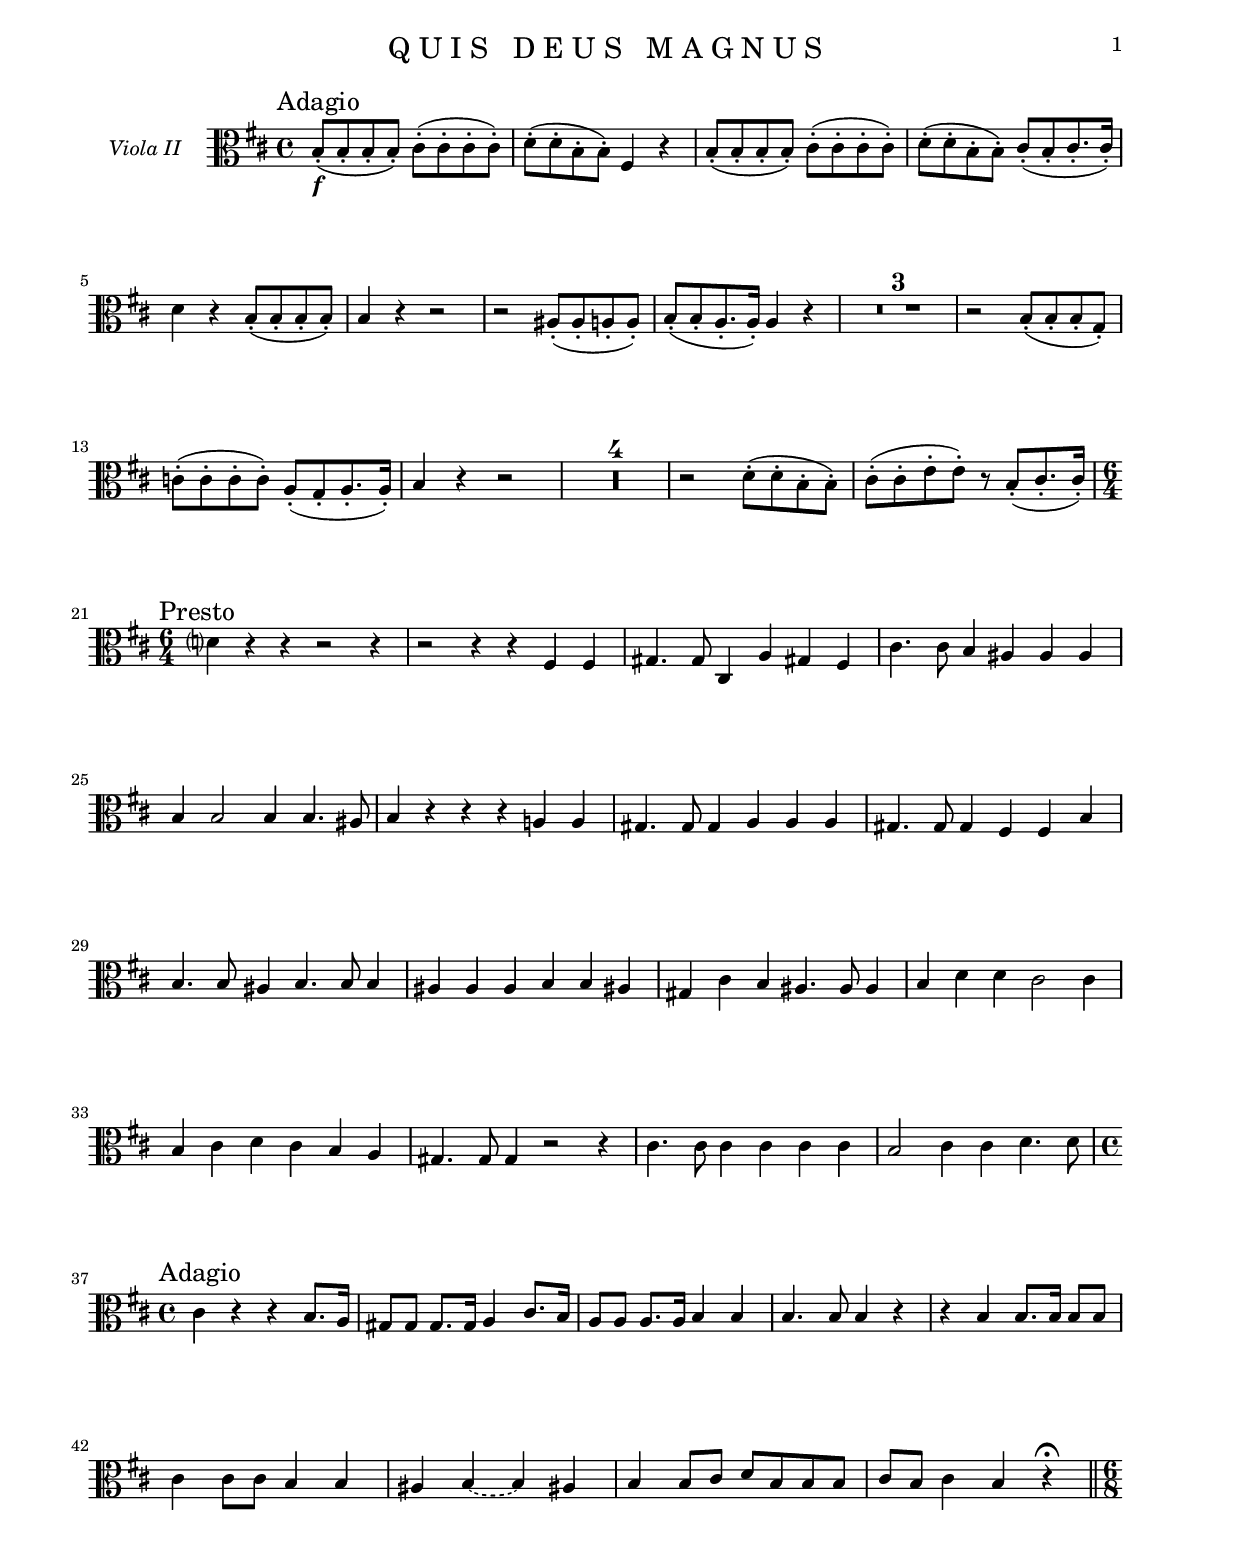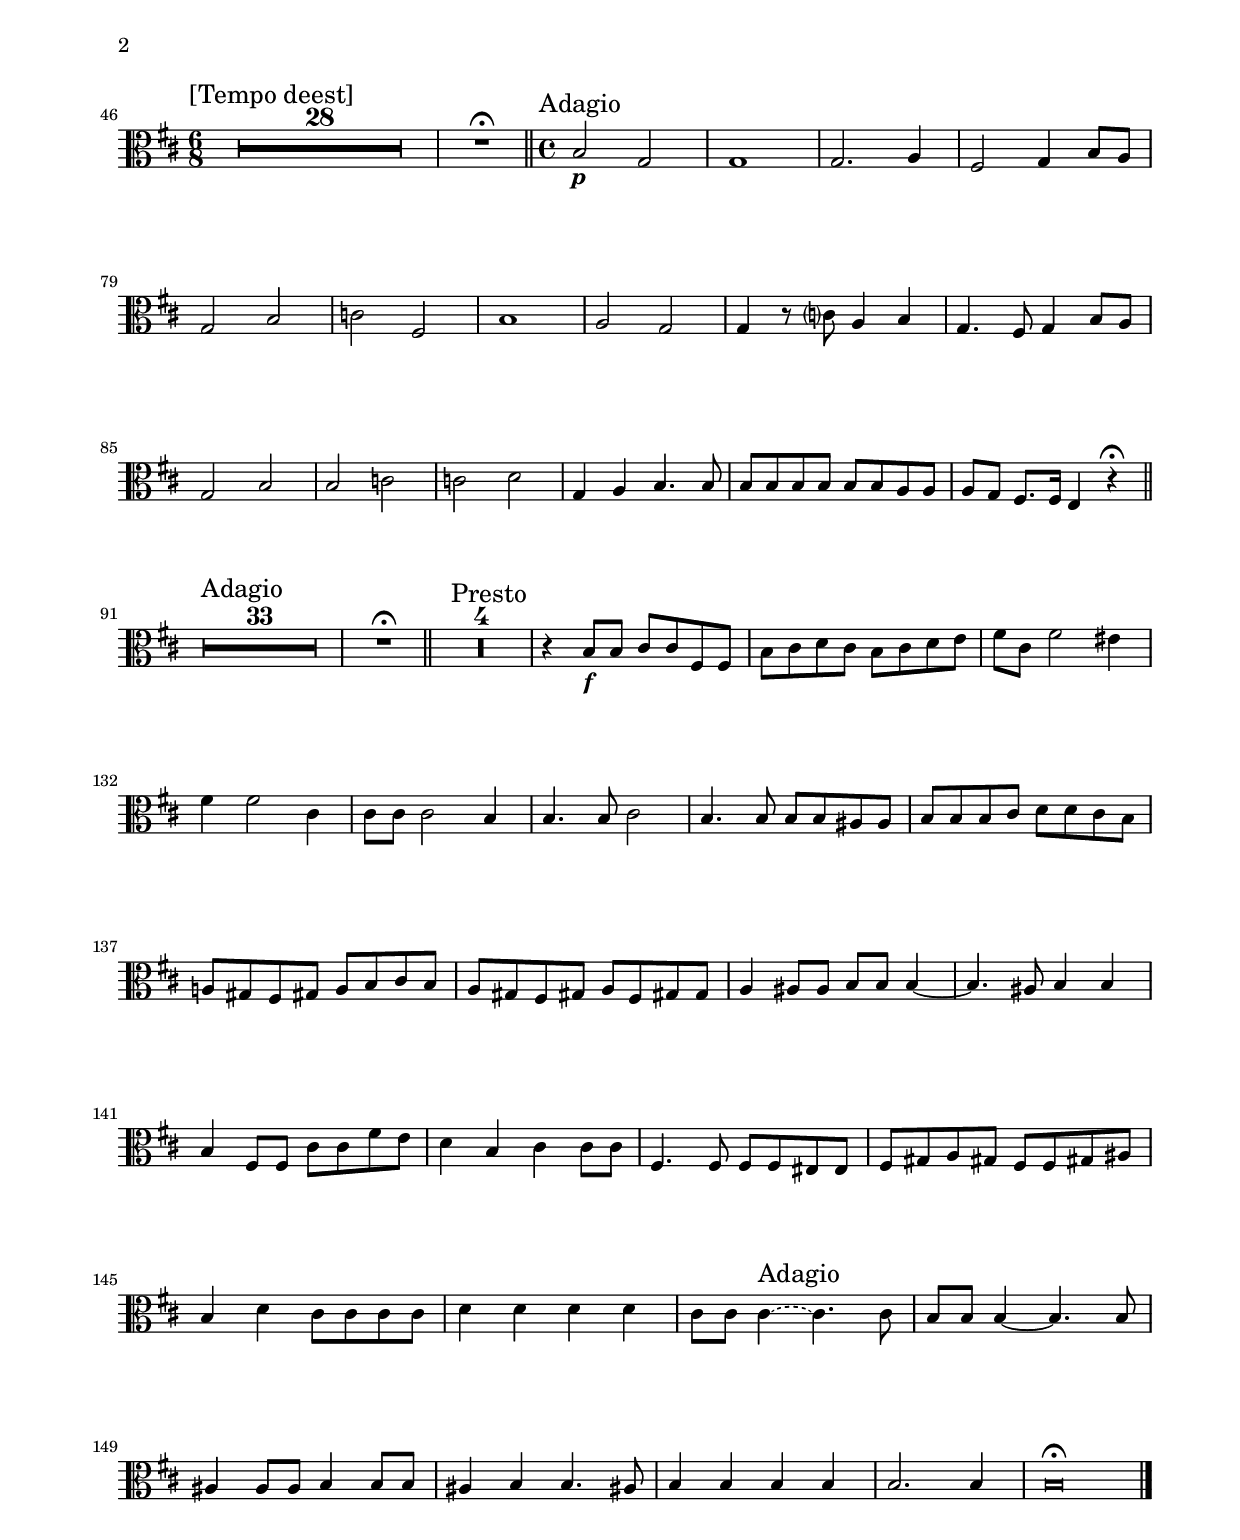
\version "2.22.0"

\include "../definitions.ly"

\paper {
  indent = 1\cm
  top-margin = 1.5\cm
  system-separator-markup = ##f
  system-system-spacing =
    #'((basic-distance . 18)
       (minimum-distance . 18)
       (padding . -100)
       (stretchability . 0))

  top-system-spacing =
    #'((basic-distance . 12)
       (minimum-distance . 12)
       (padding . -100)
       (stretchability . 0))

  top-markup-spacing =
    #'((basic-distance . 0)
       (minimum-distance . 0)
       (padding . -100)
       (stretchability . 0))

  markup-system-spacing =
    #'((basic-distance . 12)
       (minimum-distance . 12)
       (padding . -100)
       (stretchability . 0))

  systems-per-page = #9
}

#(set-global-staff-size 17.82)

\layout {
  \context {
    \Staff
    instrumentName = "vla 2"
  }
}

\book {
  \bookpart {
    \header {
      title = "Q U I S   D E U S   M A G N U S"
    }
    \paper { indent = 2\cm }
    \score {
      <<
        \new Staff {
          \set Staff.instrumentName = "Viola II"
          \ViolaII
        }
      >>
    }
  }
}
